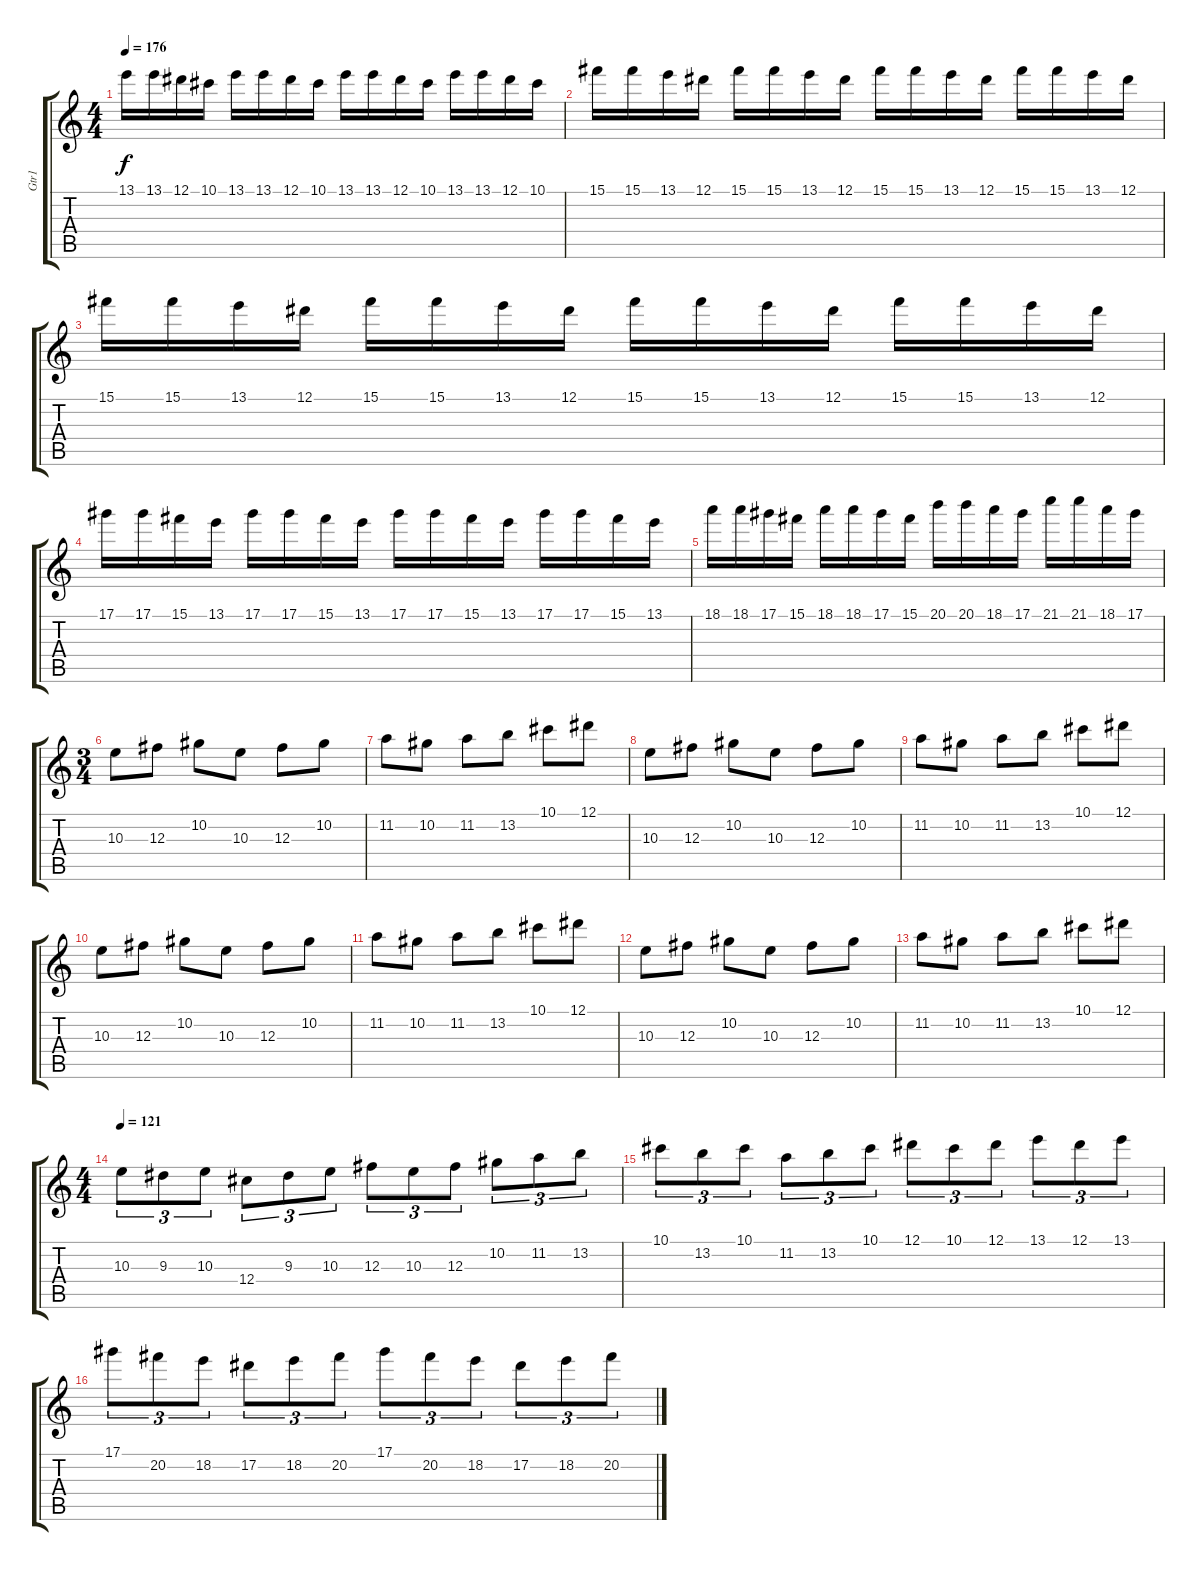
\track ("Gtr1" "Gtr1") {instrument overdrivenguitar}
\staff {score tabs}
\tuning (Eb4 Bb3 Gb3 Db3 Ab2 Eb2) {hide}
\ts (4 4)
\tempo 176
\clef g2
\ks c
13.1.16{dy f} 13.1.16 12.1.16 10.1.16 13.1.16 13.1.16 12.1.16 10.1.16 13.1.16 13.1.16 12.1.16 10.1.16 13.1.16 13.1.16 12.1.16 10.1.16 |
15.1.16 15.1.16 13.1.16 12.1.16 15.1.16 15.1.16 13.1.16 12.1.16 15.1.16 15.1.16 13.1.16 12.1.16 15.1.16 15.1.16 13.1.16 12.1.16 |
15.1.16 15.1.16 13.1.16 12.1.16 15.1.16 15.1.16 13.1.16 12.1.16 15.1.16 15.1.16 13.1.16 12.1.16 15.1.16 15.1.16 13.1.16 12.1.16 |
17.1.16 17.1.16 15.1.16 13.1.16 17.1.16 17.1.16 15.1.16 13.1.16 17.1.16 17.1.16 15.1.16 13.1.16 17.1.16 17.1.16 15.1.16 13.1.16 |
18.1.16 18.1.16 17.1.16 15.1.16 18.1.16 18.1.16 17.1.16 15.1.16 20.1.16 20.1.16 18.1.16 17.1.16 21.1.16 21.1.16 18.1.16 17.1.16 |
\ts (3 4)
10.3.8 12.3.8 10.2.8 10.3.8 12.3.8 10.2.8 |
11.2.8 10.2.8 11.2.8 13.2.8 10.1.8 12.1.8 |
10.3.8 12.3.8 10.2.8 10.3.8 12.3.8 10.2.8 |
11.2.8 10.2.8 11.2.8 13.2.8 10.1.8 12.1.8 |
10.3.8 12.3.8 10.2.8 10.3.8 12.3.8 10.2.8 |
11.2.8 10.2.8 11.2.8 13.2.8 10.1.8 12.1.8 |
10.3.8 12.3.8 10.2.8 10.3.8 12.3.8 10.2.8 |
11.2.8 10.2.8 11.2.8 13.2.8 10.1.8 12.1.8 |
\ts (4 4)
\tempo 121
10.3.8{tu (3 2)} 9.3.8{tu (3 2)} 10.3.8{tu (3 2)} 12.4.8{tu (3 2)} 9.3.8{tu (3 2)} 10.3.8{tu (3 2)} 12.3.8{tu (3 2)} 10.3.8{tu (3 2)} 12.3.8{tu (3 2)} 10.2.8{tu (3 2)} 11.2.8{tu (3 2)} 13.2.8{tu (3 2)} |
10.1.8{tu (3 2)} 13.2.8{tu (3 2)} 10.1.8{tu (3 2)} 11.2.8{tu (3 2)} 13.2.8{tu (3 2)} 10.1.8{tu (3 2)} 12.1.8{tu (3 2)} 10.1.8{tu (3 2)} 12.1.8{tu (3 2)} 13.1.8{tu (3 2)} 12.1.8{tu (3 2)} 13.1.8{tu (3 2)} |
17.1.8{tu (3 2)} 20.2.8{tu (3 2)} 18.2.8{tu (3 2)} 17.2.8{tu (3 2)} 18.2.8{tu (3 2)} 20.2.8{tu (3 2)} 17.1.8{tu (3 2)} 20.2.8{tu (3 2)} 18.2.8{tu (3 2)} 17.2.8{tu (3 2)} 18.2.8{tu (3 2)} 20.2.8{tu (3 2)}
